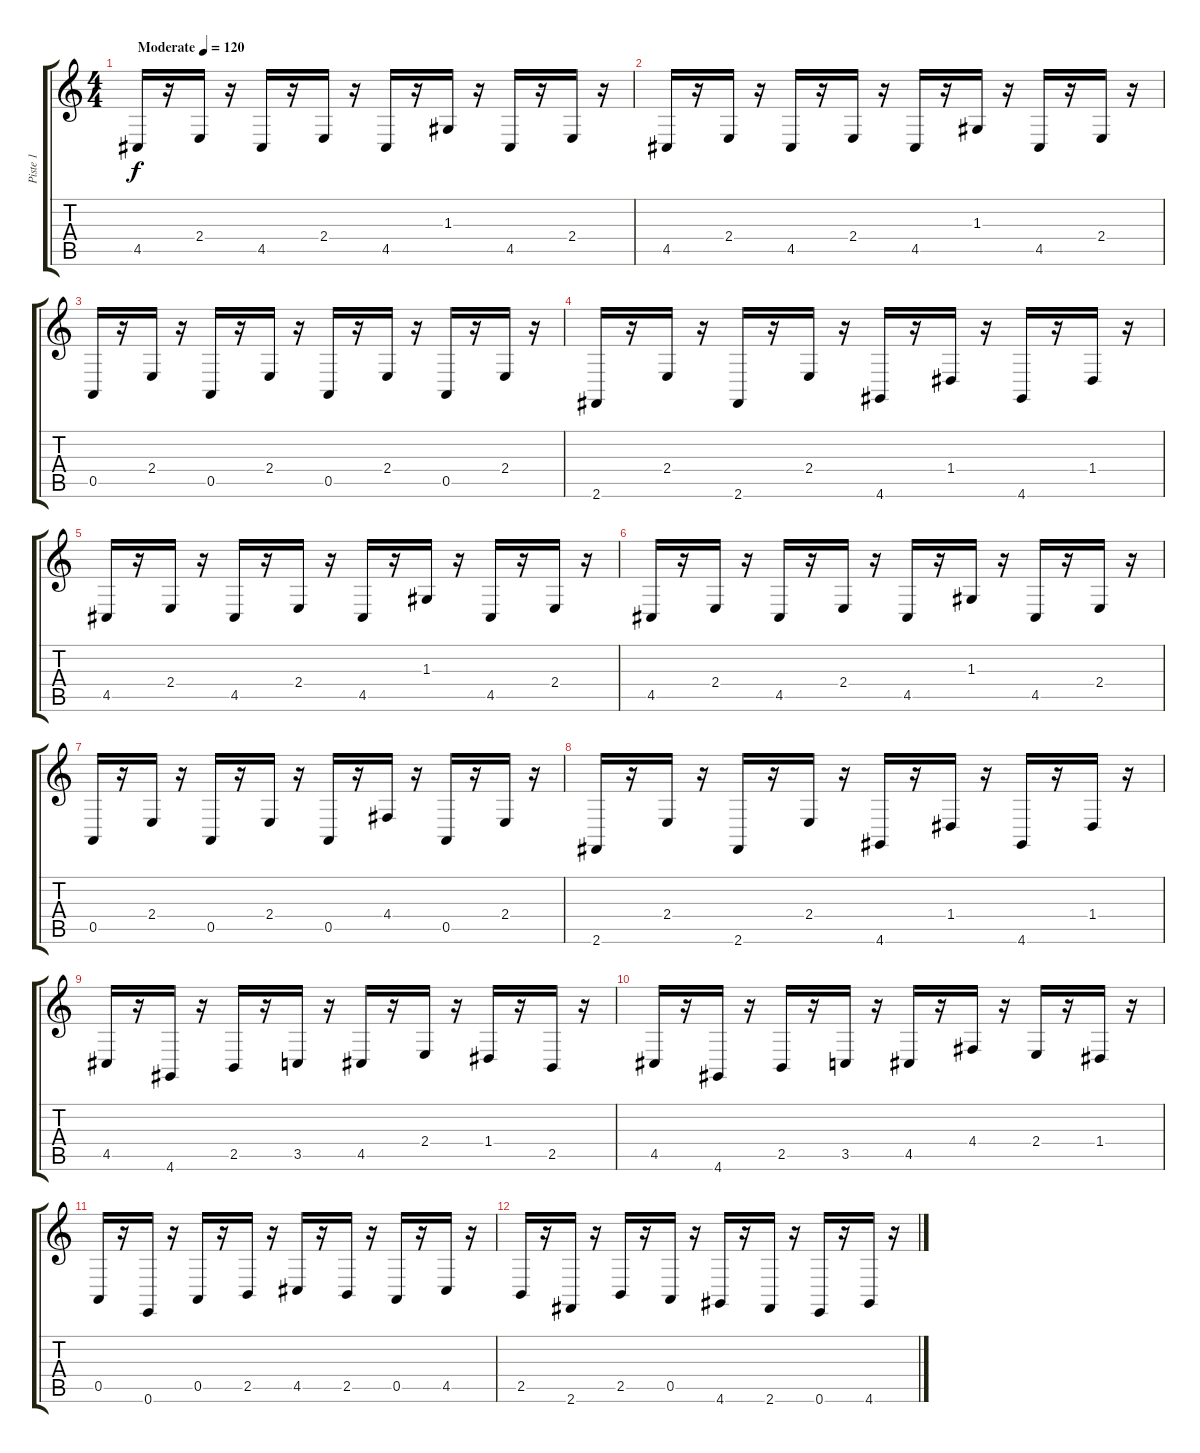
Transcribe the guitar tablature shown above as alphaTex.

\track ("Piste 1" "Piste 1") {instrument fx1rain}
\staff {score tabs}
\tuning (E4 B3 G3 D3 A2 E2) {hide}
\ts (4 4)
\tempo (120 "Moderate")
\clef g2
\ks c
4.5.16{dy f instrument fx1rain} r.16 2.4.16 r.16 4.5.16 r.16 2.4.16 r.16 4.5.16 r.16 1.3.16 r.16 4.5.16 r.16 2.4.16 r.16 |
4.5.16 r.16 2.4.16 r.16 4.5.16 r.16 2.4.16 r.16 4.5.16 r.16 1.3.16 r.16 4.5.16 r.16 2.4.16 r.16 |
0.5.16 r.16 2.4.16 r.16 0.5.16 r.16 2.4.16 r.16 0.5.16 r.16 2.4.16 r.16 0.5.16 r.16 2.4.16 r.16 |
2.6.16 r.16 2.4.16 r.16 2.6.16 r.16 2.4.16 r.16 4.6.16 r.16 1.4.16 r.16 4.6.16 r.16 1.4.16 r.16 |
4.5.16 r.16 2.4.16 r.16 4.5.16 r.16 2.4.16 r.16 4.5.16 r.16 1.3.16 r.16 4.5.16 r.16 2.4.16 r.16 |
4.5.16 r.16 2.4.16 r.16 4.5.16 r.16 2.4.16 r.16 4.5.16 r.16 1.3.16 r.16 4.5.16 r.16 2.4.16 r.16 |
0.5.16 r.16 2.4.16 r.16 0.5.16 r.16 2.4.16 r.16 0.5.16 r.16 4.4.16 r.16 0.5.16 r.16 2.4.16 r.16 |
2.6.16 r.16 2.4.16 r.16 2.6.16 r.16 2.4.16 r.16 4.6.16 r.16 1.4.16 r.16 4.6.16 r.16 1.4.16 r.16 |
4.5.16 r.16 4.6.16 r.16 2.5.16 r.16 3.5.16 r.16 4.5.16 r.16 2.4.16 r.16 1.4.16 r.16 2.5.16 r.16 |
4.5.16 r.16 4.6.16 r.16 2.5.16 r.16 3.5.16 r.16 4.5.16 r.16 4.4.16 r.16 2.4.16 r.16 1.4.16 r.16 |
0.5.16 r.16 0.6.16 r.16 0.5.16 r.16 2.5.16 r.16 4.5.16 r.16 2.5.16 r.16 0.5.16 r.16 4.5.16 r.16 |
2.5.16 r.16 2.6.16 r.16 2.5.16 r.16 0.5.16 r.16 4.6.16 r.16 2.6.16 r.16 0.6.16 r.16 4.6.16 r.16
